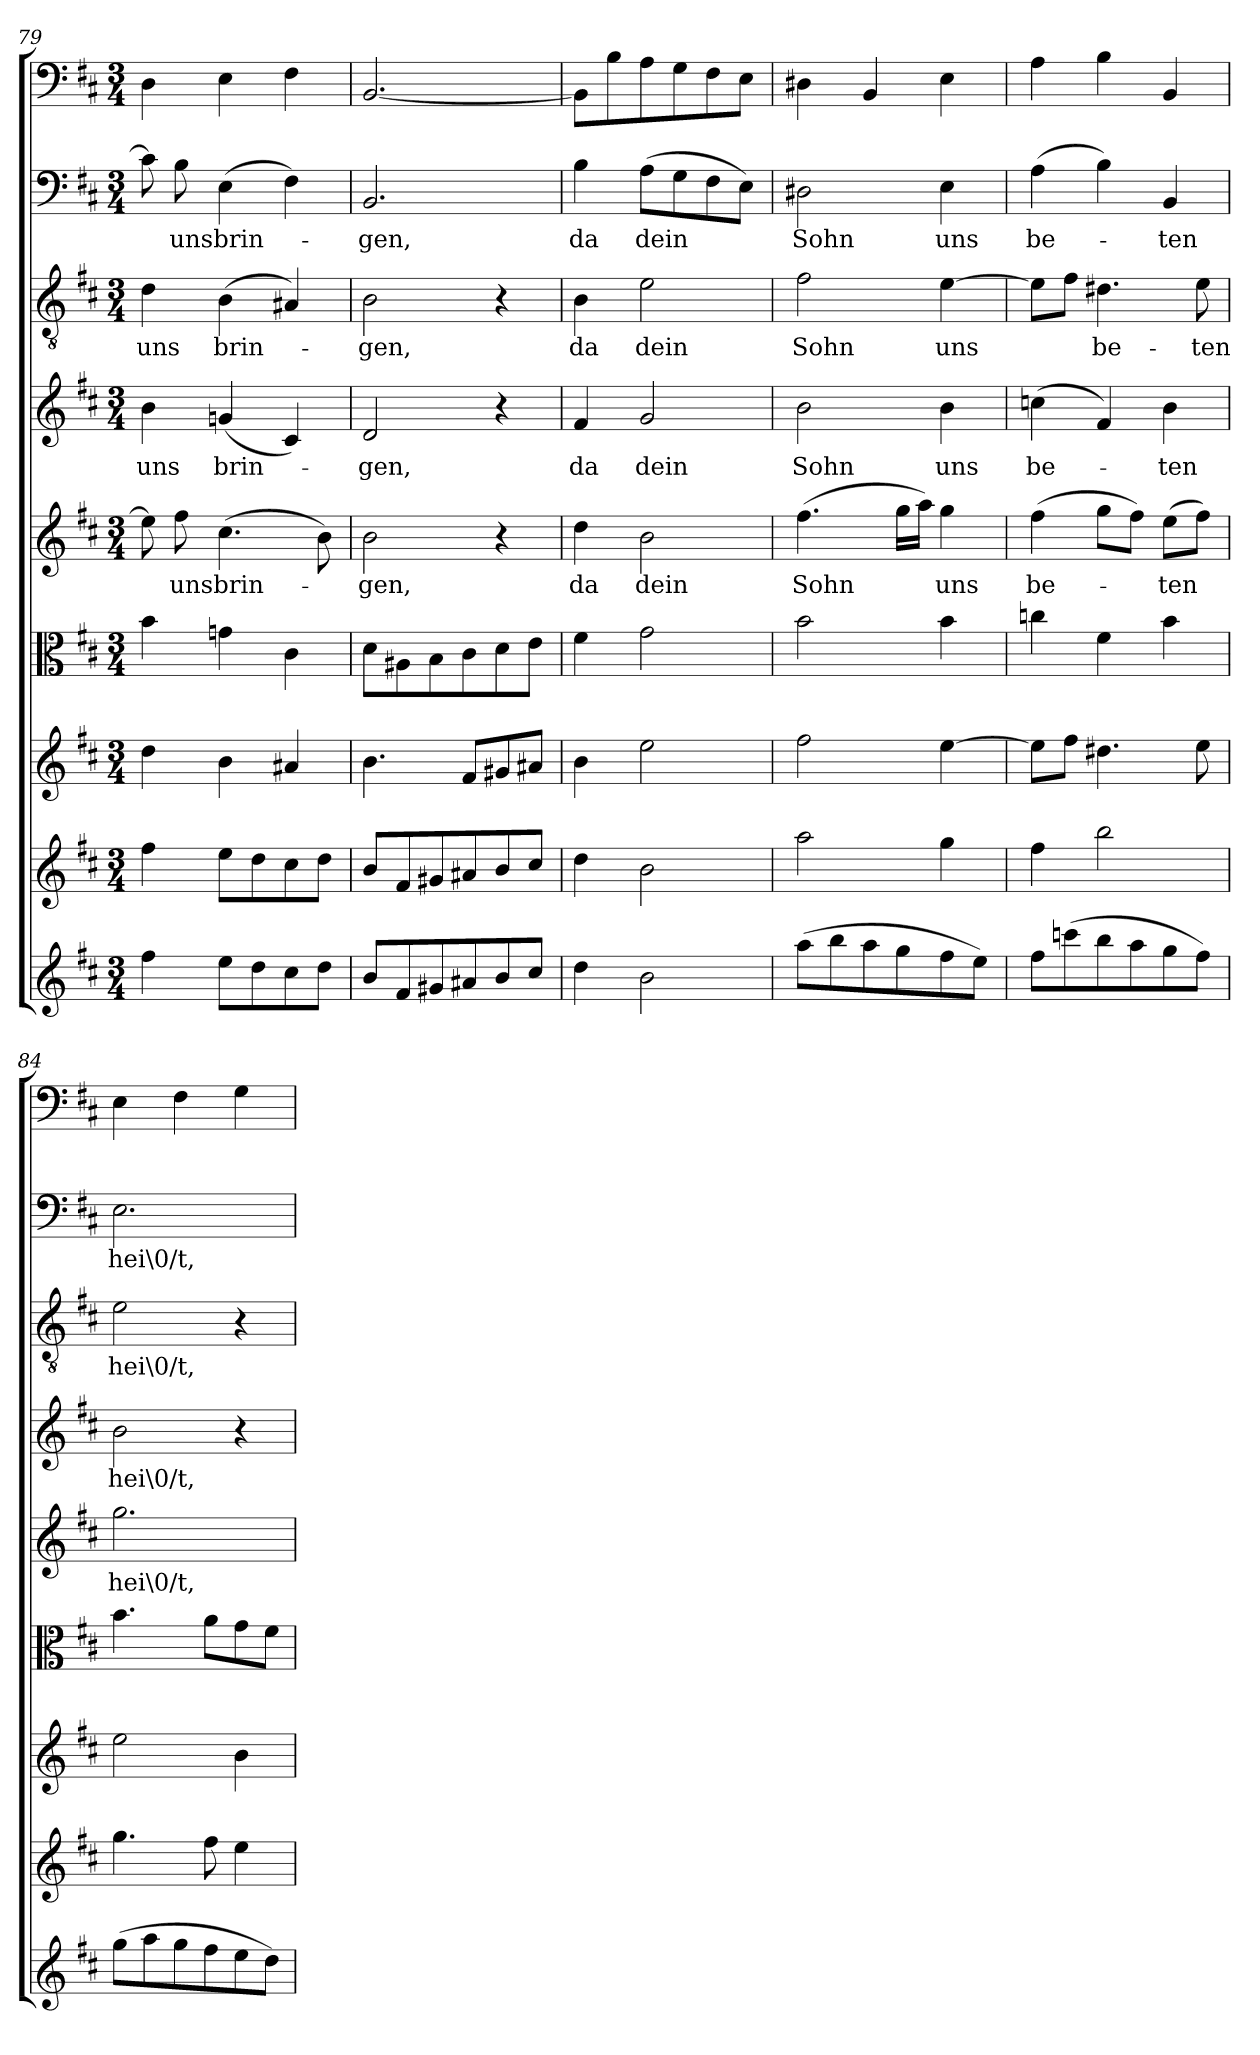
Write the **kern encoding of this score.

**kern	**kern	**kern	**kern	**kern	**text	**kern	**text	**kern	**text	**kern	**text	**kern
*part9	*part8	*part7	*part6	*part5	*part5	*part4	*part4	*part3	*part3	*part2	*part2	*part1
*staff9	*staff8	*staff7	*staff6	*staff5	*staff5	*staff4	*staff4	*staff3	*staff3	*staff2	*staff2	*staff1
*clefG2	*clefG2	*clefG2	*clefC3	*clefG2	*	*clefG2	*	*clefGv2	*	*clefF4	*	*clefF4
*k[f#c#]	*k[f#c#]	*k[f#c#]	*k[f#c#]	*k[f#c#]	*	*k[f#c#]	*	*k[f#c#]	*	*k[f#c#]	*	*k[f#c#]
*b:	*b:	*b:	*b:	*b:	*	*b:	*	*b:	*	*b:	*	*b:
*M3/4	*M3/4	*M3/4	*M3/4	*M3/4	*	*M3/4	*	*M3/4	*	*M3/4	*	*M3/4
=79	=79	=79	=79	=79	=79	=79	=79	=79	=79	=79	=79	=79
4ff#\	4ff#\	4dd\	4b\	8ee\]	.	4b\	uns	4d\	uns	8c#\]	.	4D\
.	.	.	.	8ff#\	uns	.	.	.	.	8B\	uns	.
8ee\L	8ee\L	4b\	4gn\	(4.cc#\	brin-	(4gn/	brin-	(4B\	brin-	(4E\	brin-	4E\
8dd\	8dd\	.	.	.	.	.	.	.	.	.	.	.
8cc#\	8cc#\	4a#X/	4c#\	.	.	4c#/)	.	4A#X/)	.	4F#\)	.	4F#\
8dd\J	8dd\J	.	.	8b\)	.	.	.	.	.	.	.	.
=80	=80	=80	=80	=80	=80	=80	=80	=80	=80	=80	=80	=80
8b/L	8b/L	4.b\	8d\L	2b\	-gen,	2d/	-gen,	2B\	-gen,	2.BB/	-gen,	[2.BB/
8f#/	8f#/	.	8A#X\	.	.	.	.	.	.	.	.	.
8g#X/	8g#X/	.	8B\	.	.	.	.	.	.	.	.	.
8a#X/	8a#X/	8f#/L	8c#\	.	.	.	.	.	.	.	.	.
8b/	8b/	8g#X/	8d\	4r	.	4r	.	4r	.	.	.	.
8cc#/J	8cc#/J	8a#X/J	8e\J	.	.	.	.	.	.	.	.	.
=81	=81	=81	=81	=81	=81	=81	=81	=81	=81	=81	=81	=81
4dd\	4dd\	4b\	4f#\	4dd\	da	4f#/	da	4B\	da	4B\	da	8BB\L]
.	.	.	.	.	.	.	.	.	.	.	.	8B\
2b\	2b\	2ee\	2g\	2b\	dein	2g/	dein	2e\	dein	(8A\L	dein	8A\
.	.	.	.	.	.	.	.	.	.	8G\	.	8G\
.	.	.	.	.	.	.	.	.	.	8F#\	.	8F#\
.	.	.	.	.	.	.	.	.	.	8E\J)	.	8E\J
=82	=82	=82	=82	=82	=82	=82	=82	=82	=82	=82	=82	=82
(8aa\L	2aa\	2ff#\	2b\	(4.ff#\	Sohn	2b\	Sohn	2f#\	Sohn	2D#X\	Sohn	4D#X\
8bb\	.	.	.	.	.	.	.	.	.	.	.	.
8aa\	.	.	.	.	.	.	.	.	.	.	.	4BB/
8gg\	.	.	.	16gg\LL	.	.	.	.	.	.	.	.
.	.	.	.	16aa\JJ)	.	.	.	.	.	.	.	.
8ff#\	4gg\	[4ee\	4b\	4gg\	uns	4b\	uns	[4e\	uns	4E\	uns	4E\
8ee\J)	.	.	.	.	.	.	.	.	.	.	.	.
=83	=83	=83	=83	=83	=83	=83	=83	=83	=83	=83	=83	=83
8ff#\L	4ff#\	8ee\L]	4ccn\	(4ff#\	be-	(4ccn\	be-	8e\L]	.	(4A\	be-	4A\
(8cccn\	.	8ff#\J	.	.	.	.	.	8f#\J	.	.	.	.
8bb\	2bb\	4.dd#X\	4f#\	8gg\L	.	4f#/)	.	4.d#X\	be-	4B\)	.	4B\
8aa\	.	.	.	8ff#\J)	.	.	.	.	.	.	.	.
8gg\	.	.	4b\	(8ee\L	-ten	4b\	-ten	.	.	4BB/	-ten	4BB/
8ff#\J)	.	8ee\	.	8ff#\J)	.	.	.	8e\	-ten	.	.	.
=84	=84	=84	=84	=84	=84	=84	=84	=84	=84	=84	=84	=84
(8gg\L	4.gg\	2ee\	4.b\	2.gg\	hei\0/t,	2b\	hei\0/t,	2e\	hei\0/t,	2.E\	hei\0/t,	4E\
8aa\	.	.	.	.	.	.	.	.	.	.	.	.
8gg\	.	.	.	.	.	.	.	.	.	.	.	4F#\
8ff#\	8ff#\	.	8a\L	.	.	.	.	.	.	.	.	.
8ee\	4ee\	4b\	8g\	.	.	4r	.	4r	.	.	.	4G\
8dd\J)	.	.	8f#\J	.	.	.	.	.	.	.	.	.
=	=	=	=	=	=	=	=	=	=	=	=	=
*-	*-	*-	*-	*-	*-	*-	*-	*-	*-	*-	*-	*-
